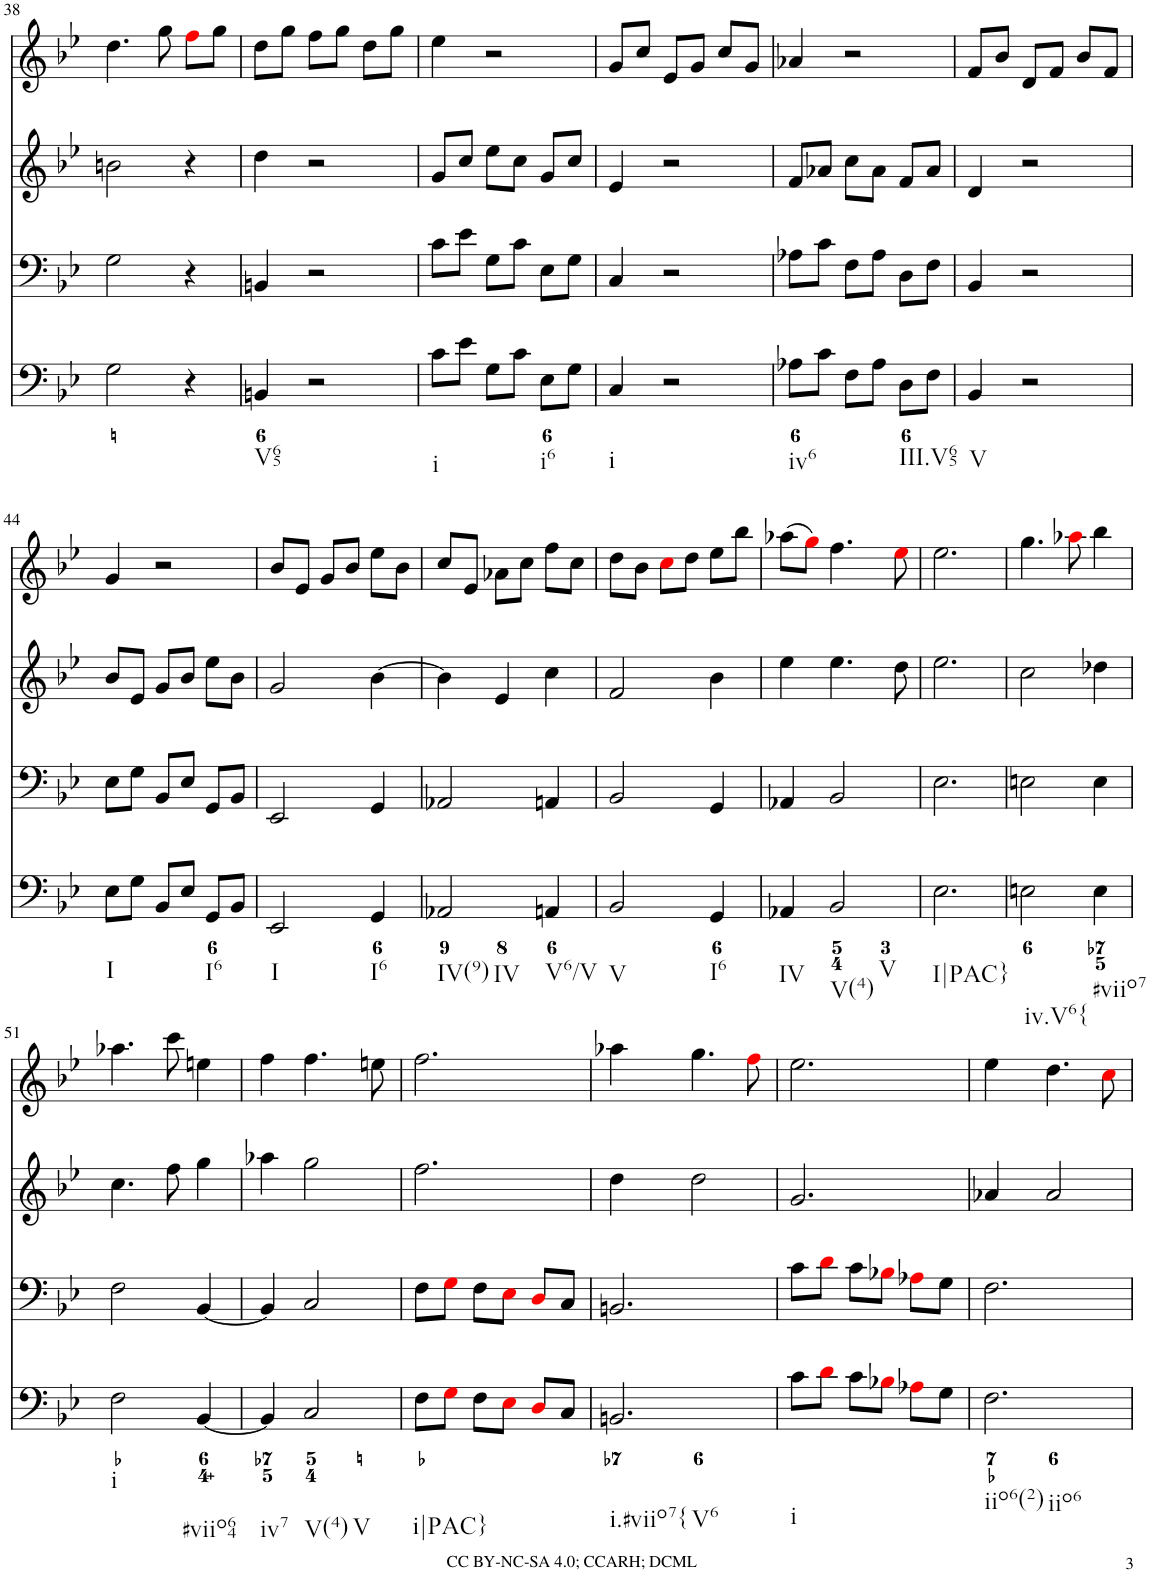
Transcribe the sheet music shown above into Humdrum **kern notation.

**kern	**kern	**kern	**kern
*part4	*part3	*part2	*part1
*staff4	*staff3	*staff2	*staff1
*I"Piano	*I"Piano	*I"Piano	*I"Piano
*I'Pno	*I'Pno	*I'Pno	*I'Pno
!!LO:PB:g=z
*clefF4	*clefF4	*clefG2	*clefG2
*k[b-e-]	*k[b-e-]	*k[b-e-]	*k[b-e-]
*g:	*g:	*g:	*g:
*M3/4	*M3/4	*M3/4	*M3/4
=38	=38	=38	=38
2G\	2G\	2bn\	4.dd\
.	.	.	8gg\
4r	4r	4r	8ffi\L
.	.	.	8gg\J
=39	=39	=39	=39
!LO:TX:b:t=V65	!	!	!
4BBn/	4BBn/	4dd\	8dd\L
.	.	.	8gg\J
2r	2r	2r	8ff\L
.	.	.	8gg\J
.	.	.	8dd\L
.	.	.	8gg\J
=40	=40	=40	=40
!LO:TX:b:t=i	!	!	!
8c\L	8c\L	8g/L	4ee-\
8e-\J	8e-\J	8cc/J	.
8G\L	8G\L	8ee-\L	2r
8c\J	8c\J	8cc\J	.
!LO:TX:b:t=i6	!	!	!
8E-\L	8E-\L	8g/L	.
8G\J	8G\J	8cc/J	.
=41	=41	=41	=41
!LO:TX:b:t=i	!	!	!
4C/	4C/	4e-/	8g/L
.	.	.	8cc/J
2r	2r	2r	8e-/L
.	.	.	8g/J
.	.	.	8cc/L
.	.	.	8g/J
=42	=42	=42	=42
!LO:TX:b:t=iv6	!	!	!
8A-X\L	8A-X\L	8f/L	4a-X/
8c\J	8c\J	8a-X/J	.
8F\L	8F\L	8cc\L	2r
8A-\J	8A-\J	8a-\J	.
!LO:TX:b:t=III.V65	!	!	!
8D\L	8D\L	8f/L	.
8F\J	8F\J	8a-/J	.
=43	=43	=43	=43
!LO:TX:b:t=V	!	!	!
4BB-/	4BB-/	4d/	8f/L
.	.	.	8b-/J
2r	2r	2r	8d/L
.	.	.	8f/J
.	.	.	8b-/L
.	.	.	8f/J
!!LO:LB:g=z
=44	=44	=44	=44
!LO:TX:b:t=I	!	!	!
8E-\L	8E-\L	8b-/L	4g/
8G\J	8G\J	8e-/J	.
8BB-/L	8BB-/L	8g/L	2r
8E-/J	8E-/J	8b-/J	.
!LO:TX:b:t=I6	!	!	!
8GG/L	8GG/L	8ee-\L	.
8BB-/J	8BB-/J	8b-\J	.
=45	=45	=45	=45
!LO:TX:b:t=I	!	!	!
2EE-/	2EE-/	2g/	8b-/L
.	.	.	8e-/J
.	.	.	8g/L
.	.	.	8b-/J
!LO:TX:b:t=I6	!	!	!
4GG/	4GG/	[4b-\	8ee-\L
.	.	.	8b-\J
=46	=46	=46	=46
!LO:TX:b:t=IV(9)	!	!	!
!LO:TX:b:t=IV	!	!	!
2AA-X/	2AA-X/	4b-\]	8cc/L
.	.	.	8e-/J
.	.	4e-/	8a-X\L
.	.	.	8cc\J
!LO:TX:b:t=V6/V	!	!	!
4AAn/	4AAn/	4cc\	8ff\L
.	.	.	8cc\J
=47	=47	=47	=47
!LO:TX:b:t=V	!	!	!
2BB-/	2BB-/	2f/	8dd\L
.	.	.	8b-\J
.	.	.	8cci\L
.	.	.	8dd\J
!LO:TX:b:t=I6	!	!	!
4GG/	4GG/	4b-\	8ee-\L
.	.	.	8bb-\J
=48	=48	=48	=48
!LO:TX:b:t=IV	!	!	!
4AA-X/	4AA-X/	4ee-\	(8aa-X\L
.	.	.	8ggi\J)
!LO:TX:b:t=V(4)	!	!	!
!LO:TX:b:t=V	!	!	!
2BB-/	2BB-/	4.ee-\	4.ff\
.	.	8dd\	8ee-i\
=49	=49	=49	=49
!LO:TX:b:t=I|PAC}	!	!	!
2.E-\	2.E-\	2.ee-\	2.ee-\
=50	=50	=50	=50
!LO:TX:b:t=iv.V6{	!	!	!
2En\	2En\	2cc\	4.gg\
.	.	.	8aa-Xi\
!LO:TX:b:t=#viio7	!	!	!
4E\	4E\	4dd-X\	4bb-\
!!LO:LB:g=z
=51	=51	=51	=51
!LO:TX:b:t=i	!	!	!
2F\	2F\	4.cc\	4.aa-X\
.	.	8ff\	8ccc\
!LO:TX:b:t=#viio64	!	!	!
[4BB-/	[4BB-/	4gg\	4een\
=52	=52	=52	=52
!LO:TX:b:t=iv7	!	!	!
4BB-/]	4BB-/]	4aa-X\	4ff\
!LO:TX:b:t=V(4)	!	!	!
!LO:TX:b:t=V	!	!	!
2C/	2C/	2gg\	4.ff\
.	.	.	8een\
=53	=53	=53	=53
!LO:TX:b:t=i|PAC}	!	!	!
8F\L	8F\L	2.ff\	2.ff\
8Gi\J	8Gi\J	.	.
8F\L	8F\L	.	.
8E-i\J	8E-i\J	.	.
8Di/L	8Di/L	.	.
8C/J	8C/J	.	.
=54	=54	=54	=54
!LO:TX:b:t=i.#viio7{	!	!	!
!LO:TX:b:t=V6	!	!	!
2.BBn/	2.BBn/	4dd\	4aa-X\
.	.	2dd\	4.gg\
.	.	.	8ffi\
=55	=55	=55	=55
!LO:TX:b:t=i	!	!	!
8c\L	8c\L	2.g/	2.ee-\
8di\J	8di\J	.	.
8c\L	8c\L	.	.
8B-Xi\J	8B-Xi\J	.	.
8A-Xi\L	8A-Xi\L	.	.
8G\J	8G\J	.	.
=56	=56	=56	=56
!LO:TX:b:t=iio6(2)	!	!	!
!LO:TX:b:t=iio6	!	!	!
2.F\	2.F\	4a-X/	4ee-\
.	.	2a-/	4.dd\
.	.	.	8cci\
=	=	=	=
*-	*-	*-	*-
